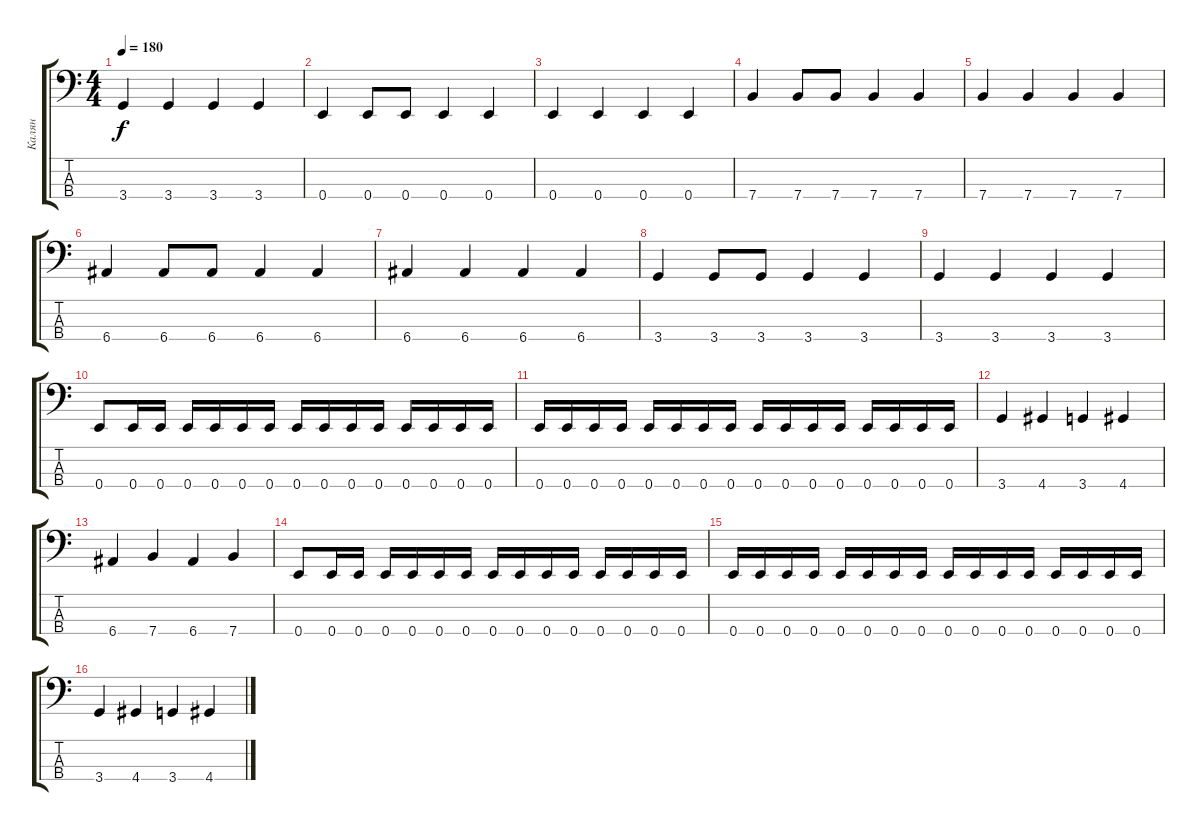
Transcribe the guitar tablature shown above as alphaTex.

\track ("Калян" "Калян") {instrument slapbass1}
\staff {score tabs}
\tuning (G2 D2 A1 E1) {hide}
\ts (4 4)
\tempo 180
\clef f4
\ks c
3.4.4{dy f} 3.4.4 3.4.4 3.4.4 |
0.4.4 0.4.8 0.4.8 0.4.4 0.4.4 |
0.4.4 0.4.4 0.4.4 0.4.4 |
7.4.4 7.4.8 7.4.8 7.4.4 7.4.4 |
7.4.4 7.4.4 7.4.4 7.4.4 |
6.4.4 6.4.8 6.4.8 6.4.4 6.4.4 |
6.4.4 6.4.4 6.4.4 6.4.4 |
3.4.4 3.4.8 3.4.8 3.4.4 3.4.4 |
3.4.4 3.4.4 3.4.4 3.4.4 |
0.4.8 0.4.16 0.4.16 0.4.16 0.4.16 0.4.16 0.4.16 0.4.16 0.4.16 0.4.16 0.4.16 0.4.16 0.4.16 0.4.16 0.4.16 |
0.4.16 0.4.16 0.4.16 0.4.16 0.4.16 0.4.16 0.4.16 0.4.16 0.4.16 0.4.16 0.4.16 0.4.16 0.4.16 0.4.16 0.4.16 0.4.16 |
3.4.4 4.4.4 3.4.4 4.4.4 |
6.4.4 7.4.4 6.4.4 7.4.4 |
0.4.8 0.4.16 0.4.16 0.4.16 0.4.16 0.4.16 0.4.16 0.4.16 0.4.16 0.4.16 0.4.16 0.4.16 0.4.16 0.4.16 0.4.16 |
0.4.16 0.4.16 0.4.16 0.4.16 0.4.16 0.4.16 0.4.16 0.4.16 0.4.16 0.4.16 0.4.16 0.4.16 0.4.16 0.4.16 0.4.16 0.4.16 |
3.4.4 4.4.4 3.4.4 4.4.4
